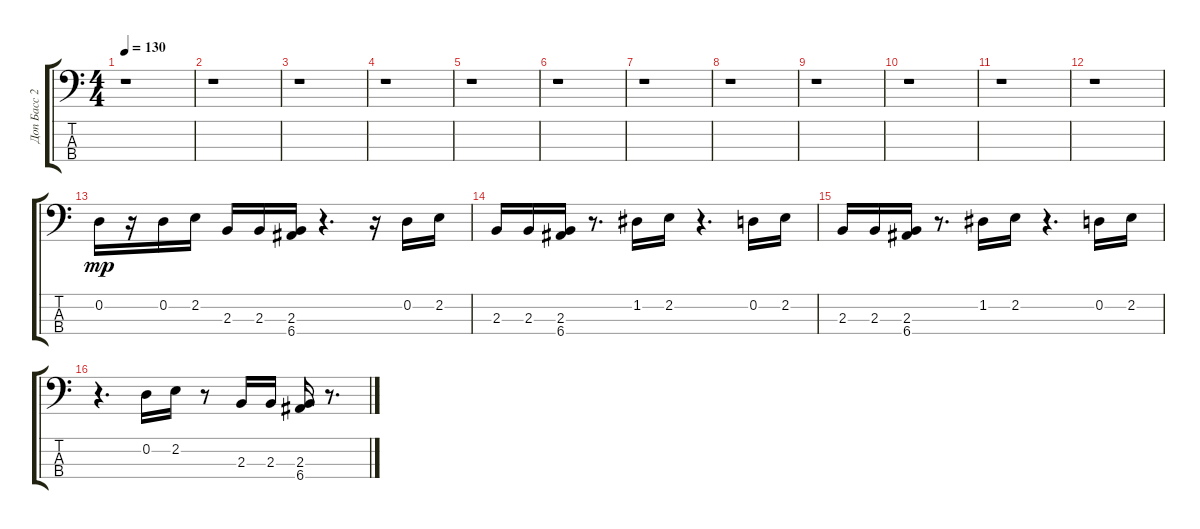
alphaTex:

\track ("Доп Басс 2" "Доп Басс 2") {instrument acousticguitarsteel}
\staff {score tabs}
\tuning (G2 D2 A1 E1) {hide}
\ts (4 4)
\tempo 130
\clef f4
\ks c
r.1{dy mp} |
r.1 |
r.1 |
r.1 |
r.1 |
r.1 |
r.1 |
r.1 |
r.1 |
r.1 |
r.1 |
r.1 |
0.2.16 r.16 0.2.16 2.2.16 2.3.16 2.3.16 (2.3 6.4).16 r.4{d} r.16 0.2.16 2.2.16 |
2.3.16 2.3.16 (2.3 6.4).16 r.8{d} 1.2.16 2.2.16 r.4{d} 0.2.16 2.2.16 |
2.3.16 2.3.16 (2.3 6.4).16 r.8{d} 1.2.16 2.2.16 r.4{d} 0.2.16 2.2.16 |
r.4{d} 0.2.16 2.2.16 r.8 2.3.16 2.3.16 (2.3 6.4).16 r.8{d}
